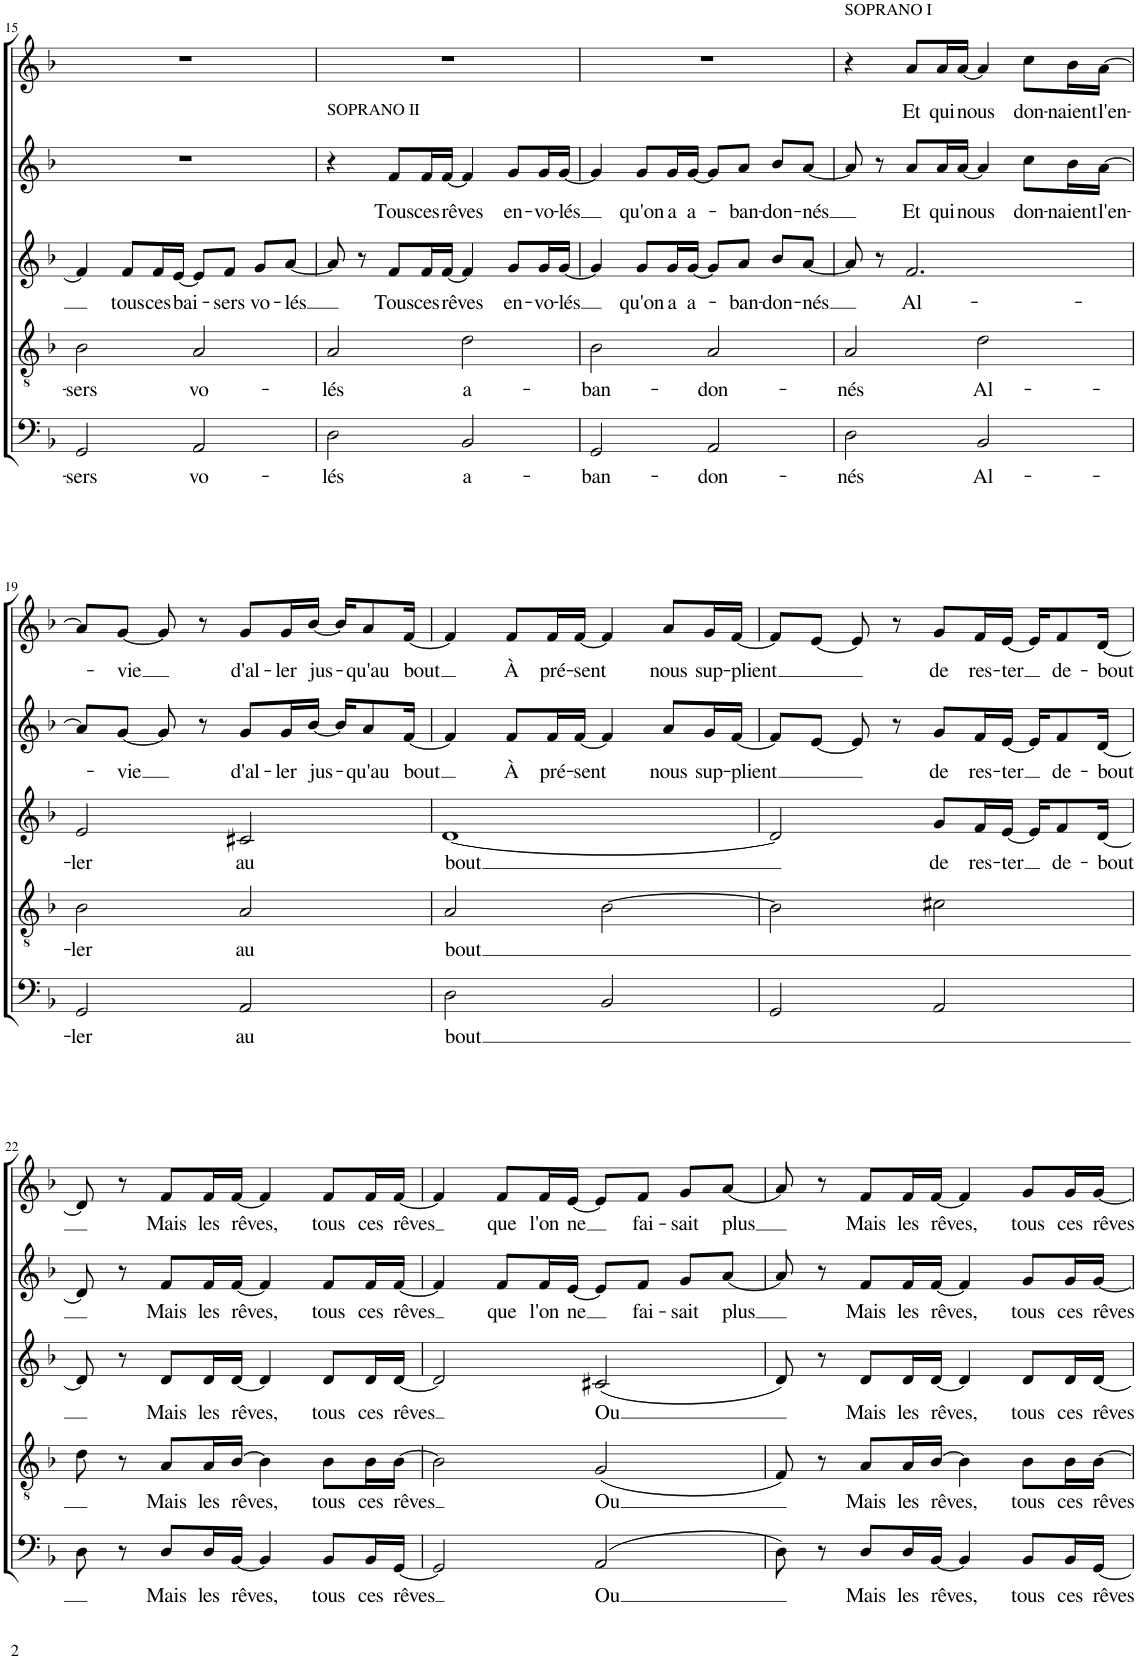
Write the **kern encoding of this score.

**kern	**text	**kern	**text	**kern	**text	**kern	**text	**kern	**text
*part5	*part5	*part4	*part4	*part3	*part3	*part2	*part2	*part1	*part1
*staff5	*staff5	*staff4	*staff4	*staff3	*staff3	*staff2	*staff2	*staff1	*staff1
*I"Basse	*	*I"Ténor	*	*I"Alto	*	*I"Soprano II	*	*I"Soprano I	*
!!LO:PB:g=z
*clefF4	*	*clefGv2	*	*clefG2	*	*clefG2	*	*clefG2	*
*k[b-]	*	*k[b-]	*	*k[b-]	*	*k[b-]	*	*k[b-]	*
*M4/4	*	*M4/4	*	*M4/4	*	*M4/4	*	*M4/4	*
*met(c)	*	*met(c)	*	*met(c)	*	*met(c)	*	*met(c)	*
=15	=15	=15	=15	=15	=15	=15	=15	=15	=15
!	!LO:LY:b	!	!LO:LY:b	!	!	!	!	!	!
2GG/	-sers	2B-\	-sers	4f/]	.	1r	.	1r	.
!	!	!	!	!	!LO:LY:b	!	!	!	!
.	.	.	.	8f/L	tous	.	.	.	.
!	!	!	!	!	!LO:LY:b	!	!	!	!
.	.	.	.	16f/L	ces	.	.	.	.
!	!	!	!	!	!LO:LY:b	!	!	!	!
.	.	.	.	[16e/JJ	bai-	.	.	.	.
!	!LO:LY:b	!	!LO:LY:b	!	!	!	!	!	!
2AA/	vo-	2A/	vo-	8e/L]	.	.	.	.	.
!	!	!	!	!	!LO:LY:b	!	!	!	!
.	.	.	.	8f/J	-sers	.	.	.	.
!	!	!	!	!	!LO:LY:b	!	!	!	!
.	.	.	.	8g/L	vo-	.	.	.	.
!	!	!	!	!	!LO:LY:b	!	!	!	!
.	.	.	.	[8a/J	-lés	.	.	.	.
=16	=16	=16	=16	=16	=16	=16	=16	=16	=16
!	!	!	!	!	!	!LO:TX:a:t=SOPRANO II	!	!	!
!	!LO:LY:b	!	!LO:LY:b	!	!	!	!	!	!
2D\	-lés	2A/	-lés	8a/]	.	4r	.	1r	.
.	.	.	.	8r	.	.	.	.	.
!	!	!	!	!	!LO:LY:b	!	!LO:LY:b	!	!
.	.	.	.	8f/L	Tous	8f/L	Tous	.	.
!	!	!	!	!	!LO:LY:b	!	!LO:LY:b	!	!
.	.	.	.	16f/L	ces	16f/L	ces	.	.
!	!	!	!	!	!LO:LY:b	!	!LO:LY:b	!	!
.	.	.	.	[16f/JJ	rêves	[16f/JJ	rêves	.	.
!	!LO:LY:b	!	!LO:LY:b	!	!	!	!	!	!
2BB-/	a-	2d\	a-	4f/]	.	4f/]	.	.	.
!	!	!	!	!	!LO:LY:b	!	!LO:LY:b	!	!
.	.	.	.	8g/L	en-	8g/L	en-	.	.
!	!	!	!	!	!LO:LY:b	!	!LO:LY:b	!	!
.	.	.	.	16g/L	-vo-	16g/L	-vo-	.	.
!	!	!	!	!	!LO:LY:b	!	!LO:LY:b	!	!
.	.	.	.	[16g/JJ	-lés	[16g/JJ	-lés	.	.
=17	=17	=17	=17	=17	=17	=17	=17	=17	=17
!	!LO:LY:b	!	!LO:LY:b	!	!	!	!	!	!
2GG/	-ban-	2B-\	-ban-	4g/]	.	4g/]	.	1r	.
!	!	!	!	!	!LO:LY:b	!	!LO:LY:b	!	!
.	.	.	.	8g/L	qu'on	8g/L	qu'on	.	.
!	!	!	!	!	!LO:LY:b	!	!LO:LY:b	!	!
.	.	.	.	16g/L	a	16g/L	a	.	.
!	!	!	!	!	!LO:LY:b	!	!LO:LY:b	!	!
.	.	.	.	[16g/JJ	a-	[16g/JJ	a-	.	.
!	!LO:LY:b	!	!LO:LY:b	!	!	!	!	!	!
2AA/	-don-	2A/	-don-	8g/L]	.	8g/L]	.	.	.
!	!	!	!	!	!LO:LY:b	!	!LO:LY:b	!	!
.	.	.	.	8a/J	-ban-	8a/J	-ban-	.	.
!	!	!	!	!	!LO:LY:b	!	!LO:LY:b	!	!
.	.	.	.	8b-/L	-don-	8b-/L	-don-	.	.
!	!	!	!	!	!LO:LY:b	!	!LO:LY:b	!	!
.	.	.	.	[8a/J	-nés	[8a/J	-nés	.	.
=18	=18	=18	=18	=18	=18	=18	=18	=18	=18
!	!	!	!	!	!	!	!	!LO:TX:a:t=SOPRANO I	!
!	!LO:LY:b	!	!LO:LY:b	!	!	!	!	!	!
2D\	-nés	2A/	-nés	8a/]	.	8a/]	.	4r	.
.	.	.	.	8r	.	8r	.	.	.
!	!	!	!	!	!LO:LY:b	!	!LO:LY:b	!	!LO:LY:b
.	.	.	.	2.f/	Al-	8a/L	Et	8a/L	Et
!	!	!	!	!	!	!	!LO:LY:b	!	!LO:LY:b
.	.	.	.	.	.	16a/L	qui	16a/L	qui
!	!	!	!	!	!	!	!LO:LY:b	!	!LO:LY:b
.	.	.	.	.	.	[16a/JJ	nous	[16a/JJ	nous
!	!LO:LY:b	!	!LO:LY:b	!	!	!	!	!	!
2BB-/	Al-	2d\	Al-	.	.	4a/]	.	4a/]	.
!	!	!	!	!	!	!	!LO:LY:b	!	!LO:LY:b
.	.	.	.	.	.	8cc\L	don-	8cc\L	don-
!	!	!	!	!	!	!	!LO:LY:b	!	!LO:LY:b
.	.	.	.	.	.	16b-\L	-naient	16b-\L	-naient
!	!	!	!	!	!	!	!LO:LY:b	!	!LO:LY:b
.	.	.	.	.	.	[16a\JJ	l'en-	[16a\JJ	l'en-
!!LO:LB:g=z
=19	=19	=19	=19	=19	=19	=19	=19	=19	=19
!	!LO:LY:b	!	!LO:LY:b	!	!LO:LY:b	!	!	!	!
2GG/	-ler	2B-\	-ler	2e/	-ler	8a/L]	.	8a/L]	.
!	!	!	!	!	!	!	!LO:LY:b	!	!LO:LY:b
.	.	.	.	.	.	[8g/J	-vie	[8g/J	-vie
.	.	.	.	.	.	8g/]	.	8g/]	.
.	.	.	.	.	.	8r	.	8r	.
!	!LO:LY:b	!	!LO:LY:b	!	!LO:LY:b	!	!LO:LY:b	!	!LO:LY:b
2AA/	au	2A/	au	2c#X/	au	8g/L	d'al-	8g/L	d'al-
!	!	!	!	!	!	!	!LO:LY:b	!	!LO:LY:b
.	.	.	.	.	.	16g/L	-ler	16g/L	-ler
!	!	!	!	!	!	!	!LO:LY:b	!	!LO:LY:b
.	.	.	.	.	.	[16b-/JJ	jus-	[16b-/JJ	jus-
.	.	.	.	.	.	16b-/KL]	.	16b-/KL]	.
!	!	!	!	!	!	!	!LO:LY:b	!	!LO:LY:b
.	.	.	.	.	.	8a/	-qu'au	8a/	-qu'au
!	!	!	!	!	!	!	!LO:LY:b	!	!LO:LY:b
.	.	.	.	.	.	[16f/Jk	bout	[16f/Jk	bout
=20	=20	=20	=20	=20	=20	=20	=20	=20	=20
!	!LO:LY:b	!	!LO:LY:b	!	!LO:LY:b	!	!	!	!
2D\	bout	2A/	bout	[1d	bout	4f/]	.	4f/]	.
!	!	!	!	!	!	!	!LO:LY:b	!	!LO:LY:b
.	.	.	.	.	.	8f/L	À	8f/L	À
!	!	!	!	!	!	!	!LO:LY:b	!	!LO:LY:b
.	.	.	.	.	.	16f/L	pré-	16f/L	pré-
!	!	!	!	!	!	!	!LO:LY:b	!	!LO:LY:b
.	.	.	.	.	.	[16f/JJ	-sent	[16f/JJ	-sent
2BB-/	.	[2B-\	.	.	.	4f/]	.	4f/]	.
!	!	!	!	!	!	!	!LO:LY:b	!	!LO:LY:b
.	.	.	.	.	.	8a/L	nous	8a/L	nous
!	!	!	!	!	!	!	!LO:LY:b	!	!LO:LY:b
.	.	.	.	.	.	16g/L	sup-	16g/L	sup-
!	!	!	!	!	!	!	!LO:LY:b	!	!LO:LY:b
.	.	.	.	.	.	[16f/JJ	-plient	[16f/JJ	-plient
=21	=21	=21	=21	=21	=21	=21	=21	=21	=21
2GG/	.	2B-\]	.	2d/]	.	8f/L]	.	8f/L]	.
.	.	.	.	.	.	[8e/J	.	[8e/J	.
.	.	.	.	.	.	8e/]	.	8e/]	.
.	.	.	.	.	.	8r	.	8r	.
!	!	!	!	!	!LO:LY:b	!	!LO:LY:b	!	!LO:LY:b
2AA/	.	2c#X\	.	8g/L	de	8g/L	de	8g/L	de
!	!	!	!	!	!LO:LY:b	!	!LO:LY:b	!	!LO:LY:b
.	.	.	.	16f/L	res-	16f/L	res-	16f/L	res-
!	!	!	!	!	!LO:LY:b	!	!LO:LY:b	!	!LO:LY:b
.	.	.	.	[16e/JJ	-ter	[16e/JJ	-ter	[16e/JJ	-ter
.	.	.	.	16e/KL]	.	16e/KL]	.	16e/KL]	.
!	!	!	!	!	!LO:LY:b	!	!LO:LY:b	!	!LO:LY:b
.	.	.	.	8f/	de-	8f/	de-	8f/	de-
!	!	!	!	!	!LO:LY:b	!	!LO:LY:b	!	!LO:LY:b
.	.	.	.	[16d/Jk	-bout	[16d/Jk	-bout	[16d/Jk	-bout
!!LO:LB:g=z
=22	=22	=22	=22	=22	=22	=22	=22	=22	=22
8D\	.	8d\	.	8d/]	.	8d/]	.	8d/]	.
8r	.	8r	.	8r	.	8r	.	8r	.
!	!LO:LY:b	!	!LO:LY:b	!	!LO:LY:b	!	!LO:LY:b	!	!LO:LY:b
8D/L	Mais	8A/L	Mais	8d/L	Mais	8f/L	Mais	8f/L	Mais
!	!LO:LY:b	!	!LO:LY:b	!	!LO:LY:b	!	!LO:LY:b	!	!LO:LY:b
16D/L	les	16A/L	les	16d/L	les	16f/L	les	16f/L	les
!	!LO:LY:b	!	!LO:LY:b	!	!LO:LY:b	!	!LO:LY:b	!	!LO:LY:b
[16BB-/JJ	rêves,	[16B-/JJ	rêves,	[16d/JJ	rêves,	[16f/JJ	rêves,	[16f/JJ	rêves,
4BB-/]	.	4B-\]	.	4d/]	.	4f/]	.	4f/]	.
!	!LO:LY:b	!	!LO:LY:b	!	!LO:LY:b	!	!LO:LY:b	!	!LO:LY:b
8BB-/L	tous	8B-\L	tous	8d/L	tous	8f/L	tous	8f/L	tous
!	!LO:LY:b	!	!LO:LY:b	!	!LO:LY:b	!	!LO:LY:b	!	!LO:LY:b
16BB-/L	ces	16B-\L	ces	16d/L	ces	16f/L	ces	16f/L	ces
!	!LO:LY:b	!	!LO:LY:b	!	!LO:LY:b	!	!LO:LY:b	!	!LO:LY:b
[16GG/JJ	rêves	[16B-\JJ	rêves	[16d/JJ	rêves	[16f/JJ	rêves	[16f/JJ	rêves
=23	=23	=23	=23	=23	=23	=23	=23	=23	=23
2GG/]	.	2B-\]	.	2d/]	.	4f/]	.	4f/]	.
!	!	!	!	!	!	!	!LO:LY:b	!	!LO:LY:b
.	.	.	.	.	.	8f/L	que	8f/L	que
!	!	!	!	!	!	!	!LO:LY:b	!	!LO:LY:b
.	.	.	.	.	.	16f/L	l'on	16f/L	l'on
!	!	!	!	!	!	!	!LO:LY:b	!	!LO:LY:b
.	.	.	.	.	.	[16e/JJ	ne	[16e/JJ	ne
!	!LO:LY:b	!	!LO:LY:b	!	!LO:LY:b	!	!	!	!
(2AA/	Ou	(2G/	Ou	(2c#X/	Ou	8e/L]	.	8e/L]	.
!	!	!	!	!	!	!	!LO:LY:b	!	!LO:LY:b
.	.	.	.	.	.	8f/J	fai-	8f/J	fai-
!	!	!	!	!	!	!	!LO:LY:b	!	!LO:LY:b
.	.	.	.	.	.	8g/L	-sait	8g/L	-sait
!	!	!	!	!	!	!	!LO:LY:b	!	!LO:LY:b
.	.	.	.	.	.	[8a/J	plus	[8a/J	plus
=24	=24	=24	=24	=24	=24	=24	=24	=24	=24
8D\)	.	8F/)	.	8d/)	.	8a/]	.	8a/]	.
8r	.	8r	.	8r	.	8r	.	8r	.
!	!LO:LY:b	!	!LO:LY:b	!	!LO:LY:b	!	!LO:LY:b	!	!LO:LY:b
8D/L	Mais	8A/L	Mais	8d/L	Mais	8f/L	Mais	8f/L	Mais
!	!LO:LY:b	!	!LO:LY:b	!	!LO:LY:b	!	!LO:LY:b	!	!LO:LY:b
16D/L	les	16A/L	les	16d/L	les	16f/L	les	16f/L	les
!	!LO:LY:b	!	!LO:LY:b	!	!LO:LY:b	!	!LO:LY:b	!	!LO:LY:b
[16BB-/JJ	rêves,	[16B-/JJ	rêves,	[16d/JJ	rêves,	[16f/JJ	rêves,	[16f/JJ	rêves,
4BB-/]	.	4B-\]	.	4d/]	.	4f/]	.	4f/]	.
!	!LO:LY:b	!	!LO:LY:b	!	!LO:LY:b	!	!LO:LY:b	!	!LO:LY:b
8BB-/L	tous	8B-\L	tous	8d/L	tous	8g/L	tous	8g/L	tous
!	!LO:LY:b	!	!LO:LY:b	!	!LO:LY:b	!	!LO:LY:b	!	!LO:LY:b
16BB-/L	ces	16B-\L	ces	16d/L	ces	16g/L	ces	16g/L	ces
!	!LO:LY:b	!	!LO:LY:b	!	!LO:LY:b	!	!LO:LY:b	!	!LO:LY:b
[16GG/JJ	rêves	[16B-\JJ	rêves	[16d/JJ	rêves	[16g/JJ	rêves	[16g/JJ	rêves
=	=	=	=	=	=	=	=	=	=
*-	*-	*-	*-	*-	*-	*-	*-	*-	*-
